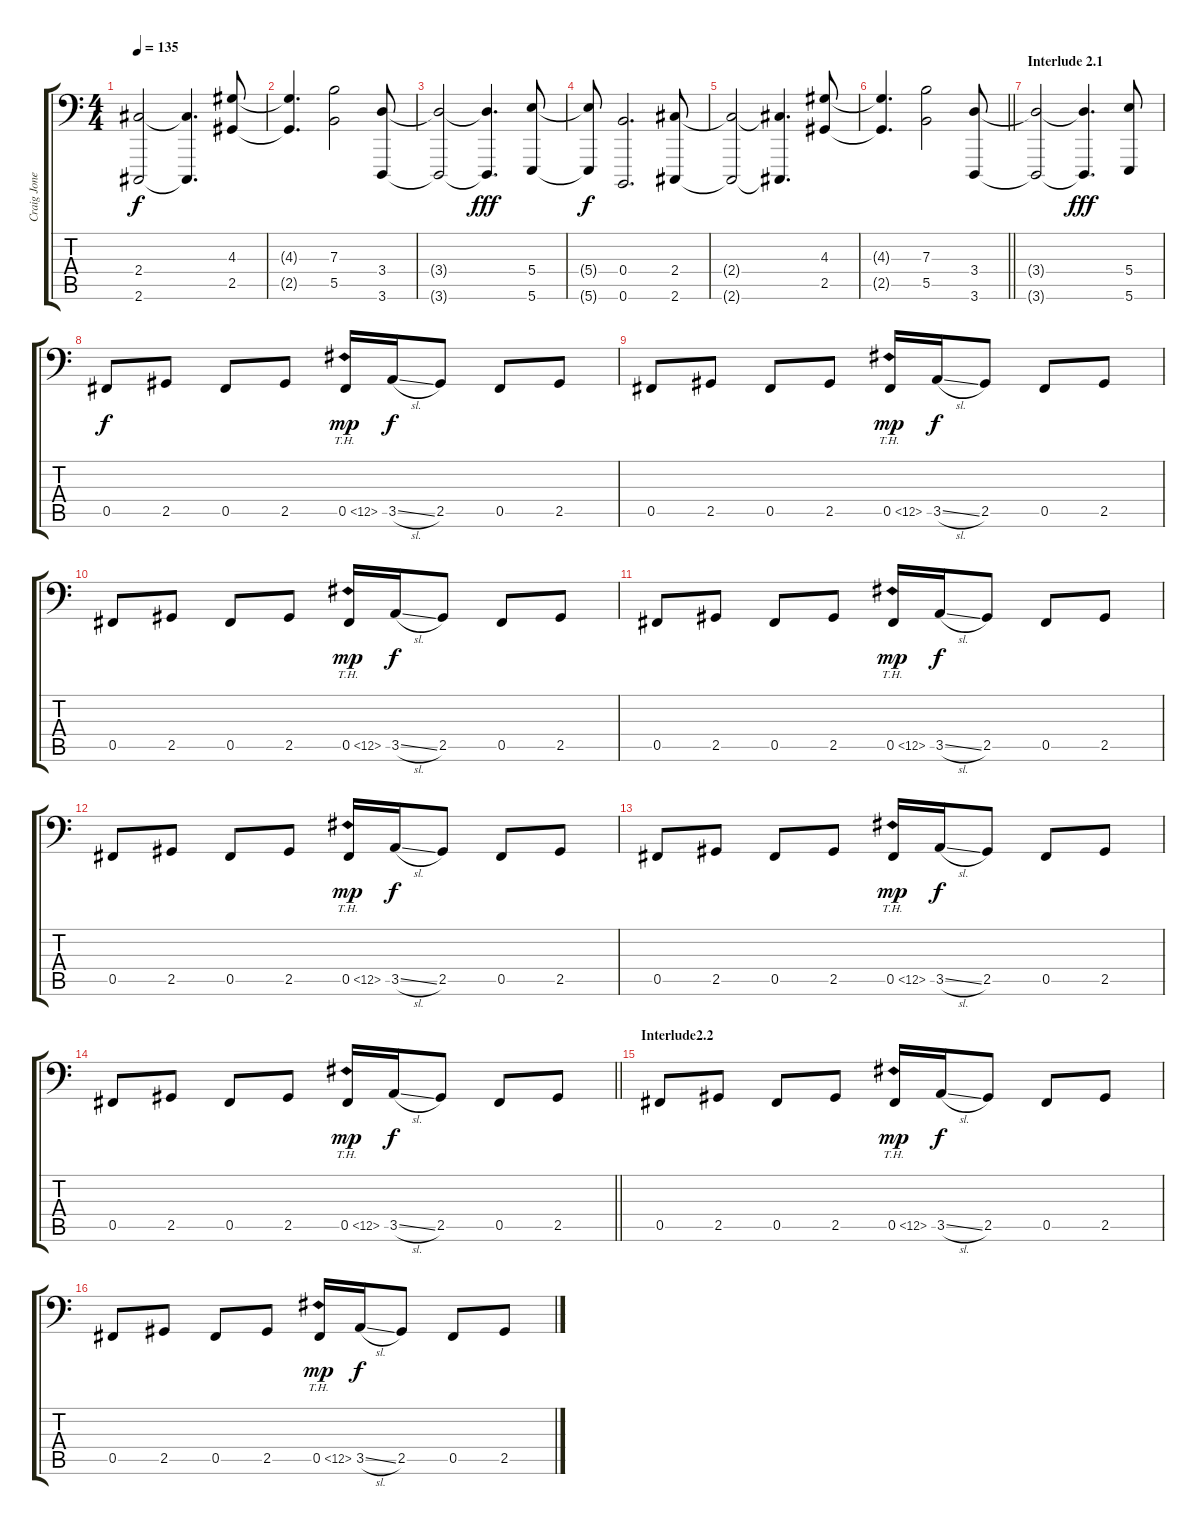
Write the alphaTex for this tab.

\track ("Craig Jones" "Craig Jone") {instrument acousticgrandpiano}
\staff {score tabs}
\tuning (Db5 Ab3 E3 B2 Gb2 B0) {hide}
\ts (4 4)
\tempo 135
\clef f4
\ks c
(2.4{t} 2.6{t}).2{dy f} (2.4{t} 2.6{t}).4{d} (4.3 2.5).8 |
(4.3{t} 2.5{t}).4{d} (7.3 5.5).2 (3.4 3.6).8 |
(3.4{t} 3.6{t}).2 (3.4{t} 3.6{t}).4{d dy fff} (5.4 5.6).8 |
(5.4{t} 5.6{t}).8{dy f} (0.4 0.6).2{d} (2.4 2.6).8 |
(2.4{t} 2.6{t}).2 (2.4{t} 2.6{t}).4{d} (4.3 2.5).8 |
\barLineRight lightlight
(4.3{t} 2.5{t}).4{d} (7.3 5.5).2 (3.4 3.6).8 |
\section ("" "Interlude 2.1")
(3.4{t} 3.6{t}).2 (3.4{t} 3.6{t}).4{d dy fff} (5.4 5.6).8 |
0.5.8{dy f volume 13 instrument overdrivenguitar} 2.5.8 0.5.8 2.5.8 0.5{th 12}.16{dy mp} 3.5{sl}.16{dy f} 2.5.8 0.5.8 2.5.8 |
0.5.8 2.5.8 0.5.8 2.5.8 0.5{th 12}.16{dy mp} 3.5{sl}.16{dy f} 2.5.8 0.5.8 2.5.8 |
0.5.8 2.5.8 0.5.8 2.5.8 0.5{th 12}.16{dy mp} 3.5{sl}.16{dy f} 2.5.8 0.5.8 2.5.8 |
0.5.8 2.5.8 0.5.8 2.5.8 0.5{th 12}.16{dy mp} 3.5{sl}.16{dy f} 2.5.8 0.5.8 2.5.8 |
0.5.8 2.5.8 0.5.8 2.5.8 0.5{th 12}.16{dy mp} 3.5{sl}.16{dy f} 2.5.8 0.5.8 2.5.8 |
0.5.8 2.5.8 0.5.8 2.5.8 0.5{th 12}.16{dy mp} 3.5{sl}.16{dy f} 2.5.8 0.5.8 2.5.8 |
\barLineRight lightlight
0.5.8 2.5.8 0.5.8 2.5.8 0.5{th 12}.16{dy mp} 3.5{sl}.16{dy f} 2.5.8 0.5.8 2.5.8 |
\section ("" "Interlude2.2")
0.5.8 2.5.8 0.5.8 2.5.8 0.5{th 12}.16{dy mp} 3.5{sl}.16{dy f} 2.5.8 0.5.8 2.5.8 |
0.5.8 2.5.8 0.5.8 2.5.8 0.5{th 12}.16{dy mp} 3.5{sl}.16{dy f} 2.5.8 0.5.8 2.5.8
